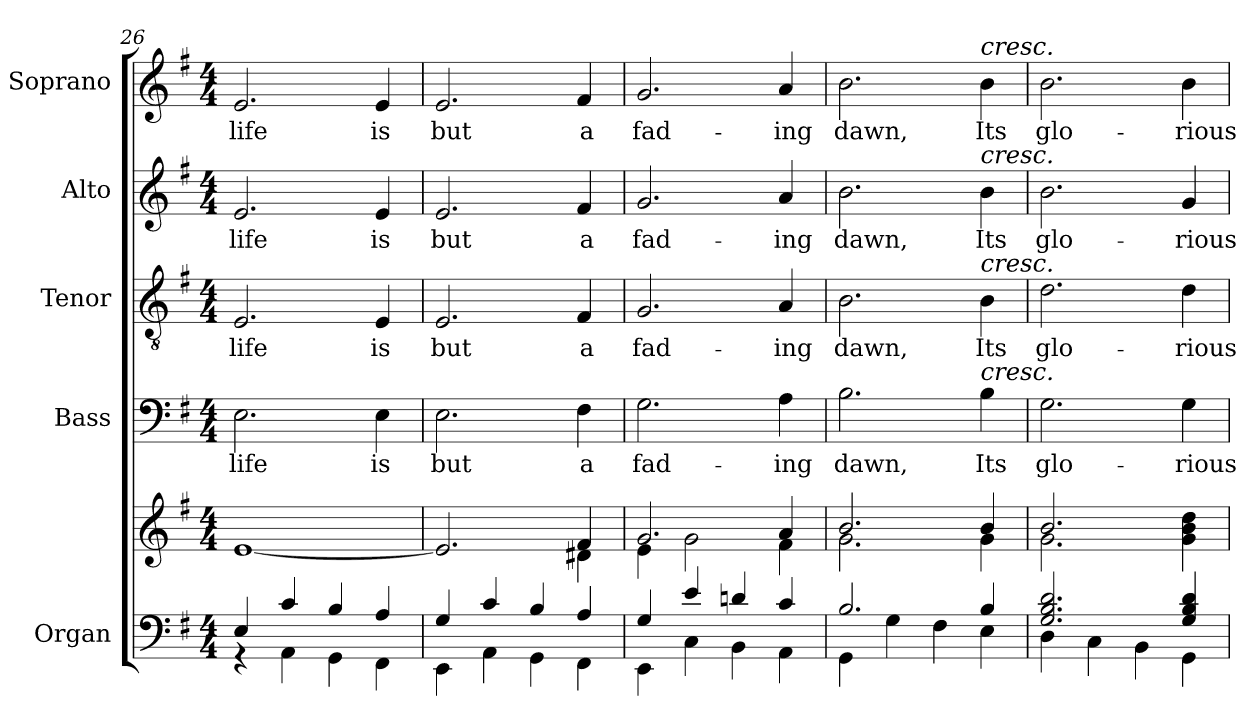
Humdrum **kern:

**kern	**kern	**kern	**text	**kern	**text	**kern	**text	**kern	**text
*part5	*part5	*part4	*part4	*part3	*part3	*part2	*part2	*part1	*part1
*staff6	*staff5	*staff4	*staff4	*staff3	*staff3	*staff2	*staff2	*staff1	*staff1
*I"Organ	*	*I"Bass	*	*I"Tenor	*	*I"Alto	*	*I"Soprano	*
*I'Org.	*	*I'B.	*	*I'T.	*	*I'A.	*	*I'S.	*
*clefF4	*clefG2	*clefF4	*	*clefGv2	*	*clefG2	*	*clefG2	*
*	*	*	*	*ITrd7c12	*	*	*	*	*
*k[f#]	*k[f#]	*k[f#]	*	*k[f#]	*	*k[f#]	*	*k[f#]	*
*G:	*G:	*G:	*	*G:	*	*G:	*	*G:	*
*M4/4	*M4/4	*M4/4	*	*M4/4	*	*M4/4	*	*M4/4	*
=26	=26	=26	=26	=26	=26	=26	=26	=26	=26
*^	*	*	*	*	*	*	*	*	*
!	!	!	!	!LO:LY:b:color=#000000	!	!	!	!	!	!
!	!	!	!	!	!	!LO:LY:b:color=#000000	!	!	!	!
!	!	!	!	!	!	!	!	!LO:LY:b:color=#000000	!	!
!	!	!	!	!	!	!	!	!	!	!LO:LY:b:color=#000000
4Ei/	4r	[1ei	2.Ei\	life	2.EEi/	life	2.ei/	life	2.ei/	life
4ci/	4AAi\	.	.	.	.	.	.	.	.	.
4Bi/	4GGi\	.	.	.	.	.	.	.	.	.
!	!	!	!	!LO:LY:b:color=#000000	!	!	!	!	!	!
!	!	!	!	!	!	!LO:LY:b:color=#000000	!	!	!	!
!	!	!	!	!	!	!	!	!LO:LY:b:color=#000000	!	!
!	!	!	!	!	!	!	!	!	!	!LO:LY:b:color=#000000
4Ai/	4FF#i\	.	4Ei\	is	4EEi/	is	4ei/	is	4ei/	is
!!LO:LB:g=z
=27	=27	=27	=27	=27	=27	=27	=27	=27	=27	=27
*	*	*^	*	*	*	*	*	*	*	*
!	!	!	!	!	!LO:LY:b:color=#000000	!	!	!	!	!	!
!	!	!	!	!	!	!	!LO:LY:b:color=#000000	!	!	!	!
!	!	!	!	!	!	!	!	!	!LO:LY:b:color=#000000	!	!
!	!	!	!	!	!	!	!	!	!	!	!LO:LY:b:color=#000000
4Gi/	4EEi\	2.ei/]	2.ryy	2.Ei\	but	2.EEi/	but	2.ei/	but	2.ei/	but
4ci/	4AAi\	.	.	.	.	.	.	.	.	.	.
4Bi/	4GGi\	.	.	.	.	.	.	.	.	.	.
!	!	!	!	!	!LO:LY:b:color=#000000	!	!	!	!	!	!
!	!	!	!	!	!	!	!LO:LY:b:color=#000000	!	!	!	!
!	!	!	!	!	!	!	!	!	!LO:LY:b:color=#000000	!	!
!	!	!	!	!	!	!	!	!	!	!	!LO:LY:b:color=#000000
4Ai/	4FF#i\	4f#i/	4d#Xi\	4F#i\	a	4FF#i/	a	4f#i/	a	4f#i/	a
=28	=28	=28	=28	=28	=28	=28	=28	=28	=28	=28	=28
!	!	!	!	!	!LO:LY:b:color=#000000	!	!	!	!	!	!
!	!	!	!	!	!	!	!LO:LY:b:color=#000000	!	!	!	!
!	!	!	!	!	!	!	!	!	!LO:LY:b:color=#000000	!	!
!	!	!	!	!	!	!	!	!	!	!	!LO:LY:b:color=#000000
4Gi/	4EEi\	2.gi/	4ei\	2.Gi\	fad-	2.GGi/	fad-	2.gi/	fad-	2.gi/	fad-
4ei/	4Ci\	.	2gi\	.	.	.	.	.	.	.	.
4dni/	4BBi\	.	.	.	.	.	.	.	.	.	.
!	!	!	!	!	!LO:LY:b:color=#000000	!	!	!	!	!	!
!	!	!	!	!	!	!	!LO:LY:b:color=#000000	!	!	!	!
!	!	!	!	!	!	!	!	!	!LO:LY:b:color=#000000	!	!
!	!	!	!	!	!	!	!	!	!	!	!LO:LY:b:color=#000000
4ci/	4AAi\	4ai/	4f#i\	4Ai\	-ing	4AAi/	-ing	4ai/	-ing	4ai/	-ing
=29	=29	=29	=29	=29	=29	=29	=29	=29	=29	=29	=29
!	!	!	!	!	!LO:LY:b:color=#000000	!	!	!	!	!	!
!	!	!	!	!	!	!	!LO:LY:b:color=#000000	!	!	!	!
!	!	!	!	!	!	!	!	!	!LO:LY:b:color=#000000	!	!
!	!	!	!	!	!	!	!	!	!	!	!LO:LY:b:color=#000000
2.Bi/	4GGi\	2.bi/	2.gi\	2.Bi\	dawn,	2.BBi\	dawn,	2.bi\	dawn,	2.bi\	dawn,
.	4Gi\	.	.	.	.	.	.	.	.	.	.
.	4F#i\	.	.	.	.	.	.	.	.	.	.
!	!	!	!	!	!LO:LY:b:color=#000000	!	!	!	!	!	!
!	!	!	!	!	!	!	!LO:LY:b:color=#000000	!	!	!	!
!	!	!	!	!	!	!	!	!	!LO:LY:b:color=#000000	!	!
!	!	!	!	!	!	!	!	!	!	!LO:TX:a:i:t=cresc.	!
!	!	!	!	!	!	!	!	!LO:TX:a:i:t=cresc.	!	!	!
!	!	!	!	!	!	!LO:TX:a:i:t=cresc.	!	!	!	!	!
!	!	!	!	!LO:TX:a:i:t=cresc.	!	!	!	!	!	!	!
!	!	!	!	!	!	!	!	!	!	!	!LO:LY:b:color=#000000
4Bi/	4Ei\	4bi/	4gi\	4Bi\	Its	4BBi\	Its	4bi\	Its	4bi\	Its
=30	=30	=30	=30	=30	=30	=30	=30	=30	=30	=30	=30
!	!	!	!	!	!LO:LY:b:color=#000000	!	!	!	!	!	!
!	!	!	!	!	!	!	!LO:LY:b:color=#000000	!	!	!	!
!	!	!	!	!	!	!	!	!	!LO:LY:b:color=#000000	!	!
!	!	!	!	!	!	!	!	!	!	!	!LO:LY:b:color=#000000
2.Gi/ 2.Bi 2.di	4Di\	2.bi/	2.gi\	2.Gi\	glo-	2.Di\	glo-	2.bi\	glo-	2.bi\	glo-
.	4Ci\	.	.	.	.	.	.	.	.	.	.
.	4BBi\	.	.	.	.	.	.	.	.	.	.
!	!	!	!	!	!LO:LY:b:color=#000000	!	!	!	!	!	!
!	!	!	!	!	!	!	!LO:LY:b:color=#000000	!	!	!	!
!	!	!	!	!	!	!	!	!	!LO:LY:b:color=#000000	!	!
!	!	!	!	!	!	!	!	!	!	!	!LO:LY:b:color=#000000
4Gi/ 4Bi 4di	4GGi\	4gi\ 4bi 4ddi	4ryy	4Gi\	-rious	4Di\	-rious	4gi/	-rious	4bi\	-rious
*v	*v	*	*	*	*	*	*	*	*	*	*
*	*v	*v	*	*	*	*	*	*	*	*
=	=	=	=	=	=	=	=	=	=
*-	*-	*-	*-	*-	*-	*-	*-	*-	*-
